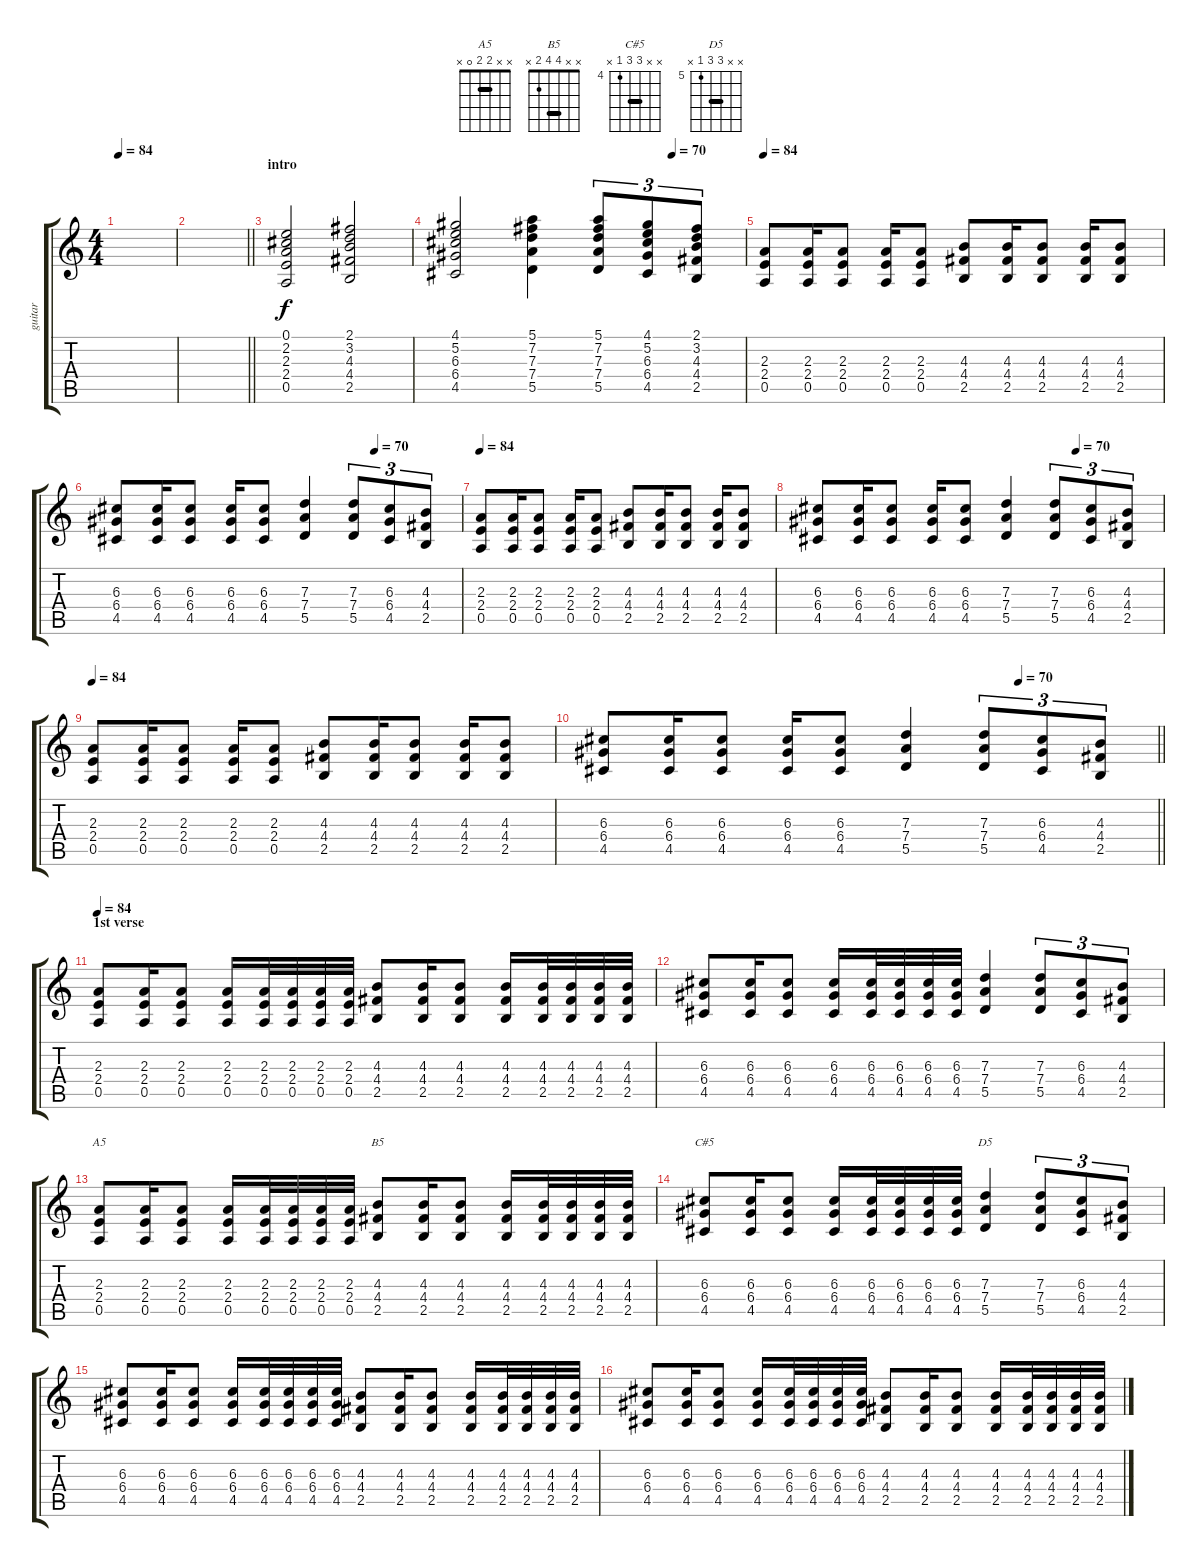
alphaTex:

\track ("guitar" "guitar") {instrument acousticguitarsteel}
\staff {score tabs}
\tuning (E4 B3 G3 D3 A2 E2) {hide}
\chord ("A5" x x 2 2 0 x) {barre 2}
\chord ("B5" x x 4 4 2 x) {barre 4}
\chord ("C#5" x x 6 6 4 x) {firstfret 4 barre 6}
\chord ("D5" x x 7 7 5 x) {firstfret 5 barre 7}
\ts (4 4)
\tempo 84
\clef g2
\ks c
|
\barLineRight lightlight
|
\section ("" "intro")
(0.1 2.2 2.3 2.4 0.5).2 (2.1 3.2 4.3 4.4 2.5).2 |
\tempo (70 0.75)
(4.1 5.2 6.3 6.4 4.5).2 (5.1 7.2 7.3 7.4 5.5).4 (5.1 7.2 7.3 7.4 5.5).8{tu (3 2)} (4.1 5.2 6.3 6.4 4.5).8{tu (3 2)} (2.1 3.2 4.3 4.4 2.5).8{tu (3 2)} |
\tempo 84
(2.3 2.4 0.5).8 (2.3 2.4 0.5).16 (2.3 2.4 0.5).8 (2.3 2.4 0.5).16 (2.3 2.4 0.5).8 (4.3 4.4 2.5).8 (4.3 4.4 2.5).16 (4.3 4.4 2.5).8 (4.3 4.4 2.5).16 (4.3 4.4 2.5).8 |
\tempo (70 0.75)
(6.3 6.4 4.5).8 (6.3 6.4 4.5).16 (6.3 6.4 4.5).8 (6.3 6.4 4.5).16 (6.3 6.4 4.5).8 (7.3 7.4 5.5).4 (7.3 7.4 5.5).8{tu (3 2)} (6.3 6.4 4.5).8{tu (3 2)} (4.3 4.4 2.5).8{tu (3 2)} |
\tempo 84
(2.3 2.4 0.5).8 (2.3 2.4 0.5).16 (2.3 2.4 0.5).8 (2.3 2.4 0.5).16 (2.3 2.4 0.5).8 (4.3 4.4 2.5).8 (4.3 4.4 2.5).16 (4.3 4.4 2.5).8 (4.3 4.4 2.5).16 (4.3 4.4 2.5).8 |
\tempo (70 0.75)
(6.3 6.4 4.5).8 (6.3 6.4 4.5).16 (6.3 6.4 4.5).8 (6.3 6.4 4.5).16 (6.3 6.4 4.5).8 (7.3 7.4 5.5).4 (7.3 7.4 5.5).8{tu (3 2)} (6.3 6.4 4.5).8{tu (3 2)} (4.3 4.4 2.5).8{tu (3 2)} |
\tempo 84
(2.3 2.4 0.5).8 (2.3 2.4 0.5).16 (2.3 2.4 0.5).8 (2.3 2.4 0.5).16 (2.3 2.4 0.5).8 (4.3 4.4 2.5).8 (4.3 4.4 2.5).16 (4.3 4.4 2.5).8 (4.3 4.4 2.5).16 (4.3 4.4 2.5).8 |
\tempo (70 0.75)
\barLineRight lightlight
(6.3 6.4 4.5).8 (6.3 6.4 4.5).16 (6.3 6.4 4.5).8 (6.3 6.4 4.5).16 (6.3 6.4 4.5).8 (7.3 7.4 5.5).4 (7.3 7.4 5.5).8{tu (3 2)} (6.3 6.4 4.5).8{tu (3 2)} (4.3 4.4 2.5).8{tu (3 2)} |
\section ("" "1st verse")
\tempo 84
(2.3 2.4 0.5).8 (2.3 2.4 0.5).16 (2.3 2.4 0.5).8 (2.3 2.4 0.5).16 (2.3 2.4 0.5).32 (2.3 2.4 0.5).32 (2.3 2.4 0.5).32 (2.3 2.4 0.5).32 (4.3 4.4 2.5).8 (4.3 4.4 2.5).16 (4.3 4.4 2.5).8 (4.3 4.4 2.5).16 (4.3 4.4 2.5).32 (4.3 4.4 2.5).32 (4.3 4.4 2.5).32 (4.3 4.4 2.5).32 |
(6.3 6.4 4.5).8 (6.3 6.4 4.5).16 (6.3 6.4 4.5).8 (6.3 6.4 4.5).16 (6.3 6.4 4.5).32 (6.3 6.4 4.5).32 (6.3 6.4 4.5).32 (6.3 6.4 4.5).32 (7.3 7.4 5.5).4 (7.3 7.4 5.5).8{tu (3 2)} (6.3 6.4 4.5).8{tu (3 2)} (4.3 4.4 2.5).8{tu (3 2)} |
(2.3 2.4 0.5).8{ch "A5"} (2.3 2.4 0.5).16 (2.3 2.4 0.5).8 (2.3 2.4 0.5).16 (2.3 2.4 0.5).32 (2.3 2.4 0.5).32 (2.3 2.4 0.5).32 (2.3 2.4 0.5).32 (4.3 4.4 2.5).8{ch "B5"} (4.3 4.4 2.5).16 (4.3 4.4 2.5).8 (4.3 4.4 2.5).16 (4.3 4.4 2.5).32 (4.3 4.4 2.5).32 (4.3 4.4 2.5).32 (4.3 4.4 2.5).32 |
(6.3 6.4 4.5).8{ch "C#5"} (6.3 6.4 4.5).16 (6.3 6.4 4.5).8 (6.3 6.4 4.5).16 (6.3 6.4 4.5).32 (6.3 6.4 4.5).32 (6.3 6.4 4.5).32 (6.3 6.4 4.5).32 (7.3 7.4 5.5).4{ch "D5"} (7.3 7.4 5.5).8{tu (3 2)} (6.3 6.4 4.5).8{tu (3 2)} (4.3 4.4 2.5).8{tu (3 2)} |
(6.3 6.4 4.5).8 (6.3 6.4 4.5).16 (6.3 6.4 4.5).8 (6.3 6.4 4.5).16 (6.3 6.4 4.5).32 (6.3 6.4 4.5).32 (6.3 6.4 4.5).32 (6.3 6.4 4.5).32 (4.3 4.4 2.5).8 (4.3 4.4 2.5).16 (4.3 4.4 2.5).8 (4.3 4.4 2.5).16 (4.3 4.4 2.5).32 (4.3 4.4 2.5).32 (4.3 4.4 2.5).32 (4.3 4.4 2.5).32 |
(6.3 6.4 4.5).8 (6.3 6.4 4.5).16 (6.3 6.4 4.5).8 (6.3 6.4 4.5).16 (6.3 6.4 4.5).32 (6.3 6.4 4.5).32 (6.3 6.4 4.5).32 (6.3 6.4 4.5).32 (4.3 4.4 2.5).8 (4.3 4.4 2.5).16 (4.3 4.4 2.5).8 (4.3 4.4 2.5).16 (4.3 4.4 2.5).32 (4.3 4.4 2.5).32 (4.3 4.4 2.5).32 (4.3 4.4 2.5).32
